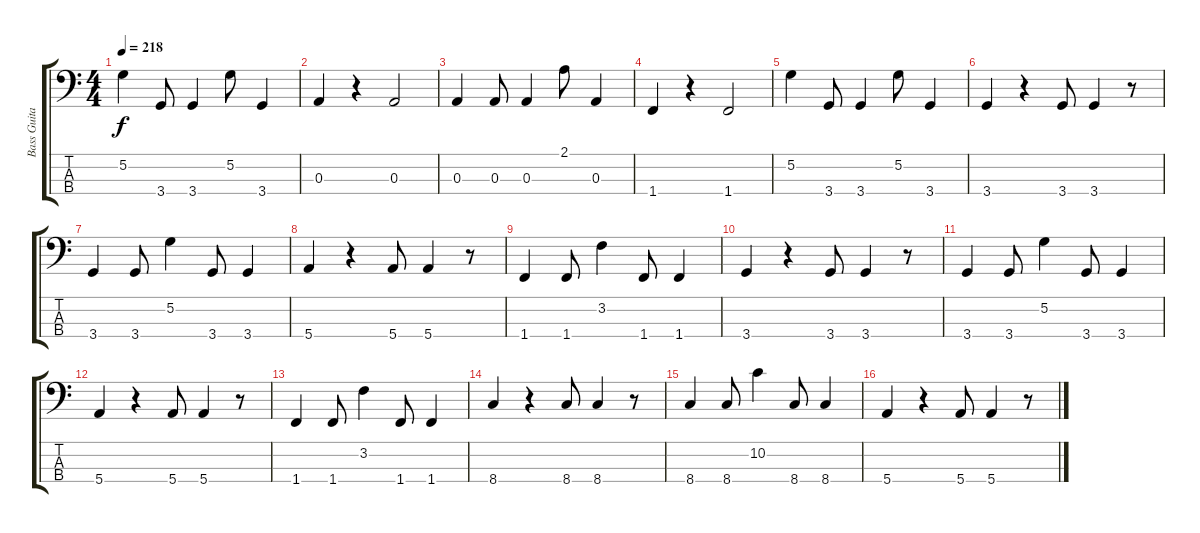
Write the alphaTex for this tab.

\track ("Bass Guitar" "Bass Guita") {instrument electricbassfinger}
\staff {score tabs}
\tuning (G2 D2 A1 E1) {hide}
\ts (4 4)
\tempo 218
\clef f4
\ks c
5.2.4{dy f} 3.4.8 3.4.4 5.2.8 3.4.4 |
0.3.4 r.4 0.3.2 |
0.3.4 0.3.8 0.3.4 2.1.8 0.3.4 |
1.4.4 r.4 1.4.2 |
5.2.4 3.4.8 3.4.4 5.2.8 3.4.4 |
3.4.4 r.4 3.4.8 3.4.4 r.8 |
3.4.4 3.4.8 5.2.4 3.4.8 3.4.4 |
5.4.4 r.4 5.4.8 5.4.4 r.8 |
1.4.4 1.4.8 3.2.4 1.4.8 1.4.4 |
3.4.4 r.4 3.4.8 3.4.4 r.8 |
3.4.4 3.4.8 5.2.4 3.4.8 3.4.4 |
5.4.4 r.4 5.4.8 5.4.4 r.8 |
1.4.4 1.4.8 3.2.4 1.4.8 1.4.4 |
8.4.4 r.4 8.4.8 8.4.4 r.8 |
8.4.4 8.4.8 10.2.4 8.4.8 8.4.4 |
5.4.4 r.4 5.4.8 5.4.4 r.8
